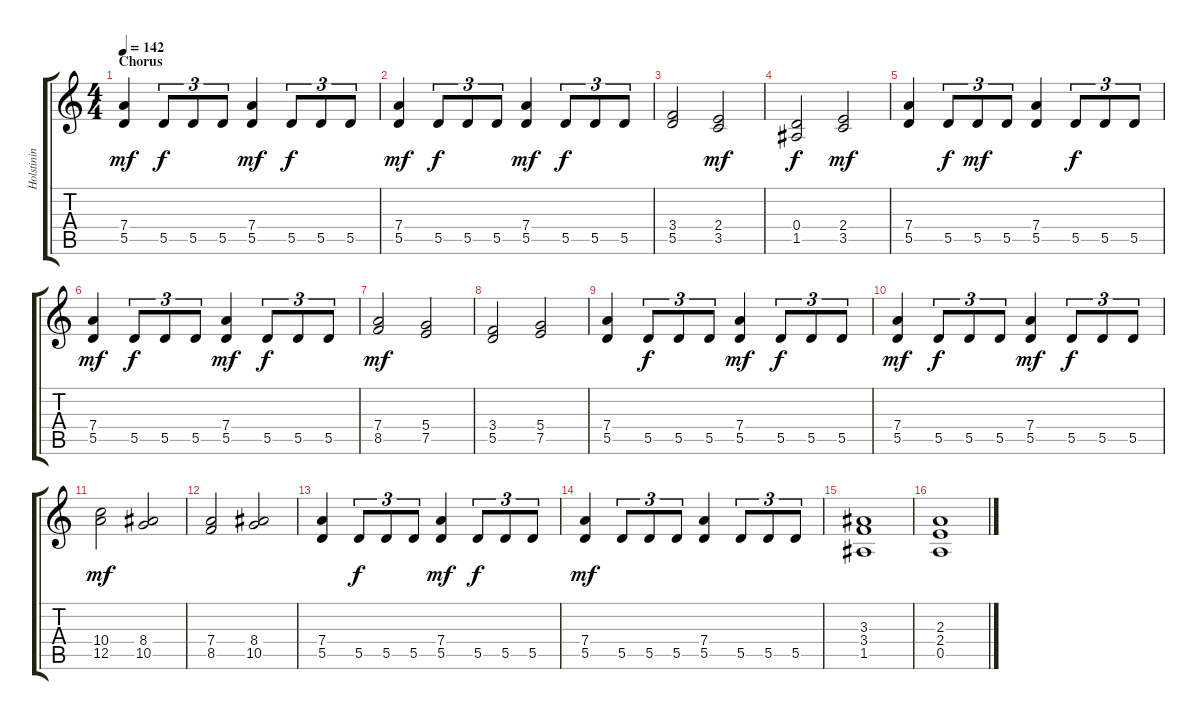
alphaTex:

\track ("Holstinin" "Holstinin") {instrument distortionguitar}
\staff {score tabs}
\tuning (E4 B3 G3 D3 A2 E2) {hide}
\ts (4 4)
\section ("" "Chorus")
\tempo 142
\clef g2
\ks c
(7.4 5.5).4{dy mf} 5.5.8{tu (3 2) dy f} 5.5.8{tu (3 2)} 5.5.8{tu (3 2)} (7.4 5.5).4{dy mf} 5.5.8{tu (3 2) dy f} 5.5.8{tu (3 2)} 5.5.8{tu (3 2)} |
(7.4 5.5).4{dy mf} 5.5.8{tu (3 2) dy f} 5.5.8{tu (3 2)} 5.5.8{tu (3 2)} (7.4 5.5).4{dy mf} 5.5.8{tu (3 2) dy f} 5.5.8{tu (3 2)} 5.5.8{tu (3 2)} |
(3.4 5.5).2 (2.4 3.5).2{dy mf} |
(0.4 1.5).2{dy f} (2.4 3.5).2{dy mf} |
(7.4 5.5).4 5.5.8{tu (3 2) dy f} 5.5.8{tu (3 2) dy mf} 5.5.8{tu (3 2)} (7.4 5.5).4 5.5.8{tu (3 2) dy f} 5.5.8{tu (3 2)} 5.5.8{tu (3 2)} |
(7.4 5.5).4{dy mf} 5.5.8{tu (3 2) dy f} 5.5.8{tu (3 2)} 5.5.8{tu (3 2)} (7.4 5.5).4{dy mf} 5.5.8{tu (3 2) dy f} 5.5.8{tu (3 2)} 5.5.8{tu (3 2)} |
(7.4 8.5).2{dy mf} (5.4 7.5).2 |
(3.4 5.5).2 (5.4 7.5).2 |
(7.4 5.5).4 5.5.8{tu (3 2) dy f} 5.5.8{tu (3 2)} 5.5.8{tu (3 2)} (7.4 5.5).4{dy mf} 5.5.8{tu (3 2) dy f} 5.5.8{tu (3 2)} 5.5.8{tu (3 2)} |
(7.4 5.5).4{dy mf} 5.5.8{tu (3 2) dy f} 5.5.8{tu (3 2)} 5.5.8{tu (3 2)} (7.4 5.5).4{dy mf} 5.5.8{tu (3 2) dy f} 5.5.8{tu (3 2)} 5.5.8{tu (3 2)} |
(10.4 12.5).2{dy mf} (8.4 10.5).2 |
(7.4 8.5).2 (8.4 10.5).2 |
(7.4 5.5).4 5.5.8{tu (3 2) dy f} 5.5.8{tu (3 2)} 5.5.8{tu (3 2)} (7.4 5.5).4{dy mf} 5.5.8{tu (3 2) dy f} 5.5.8{tu (3 2)} 5.5.8{tu (3 2)} |
(7.4 5.5).4{dy mf} 5.5.8{tu (3 2)} 5.5.8{tu (3 2)} 5.5.8{tu (3 2)} (7.4 5.5).4 5.5.8{tu (3 2)} 5.5.8{tu (3 2)} 5.5.8{tu (3 2)} |
(3.3 3.4 1.5).1 |
(2.3 2.4 0.5).1
